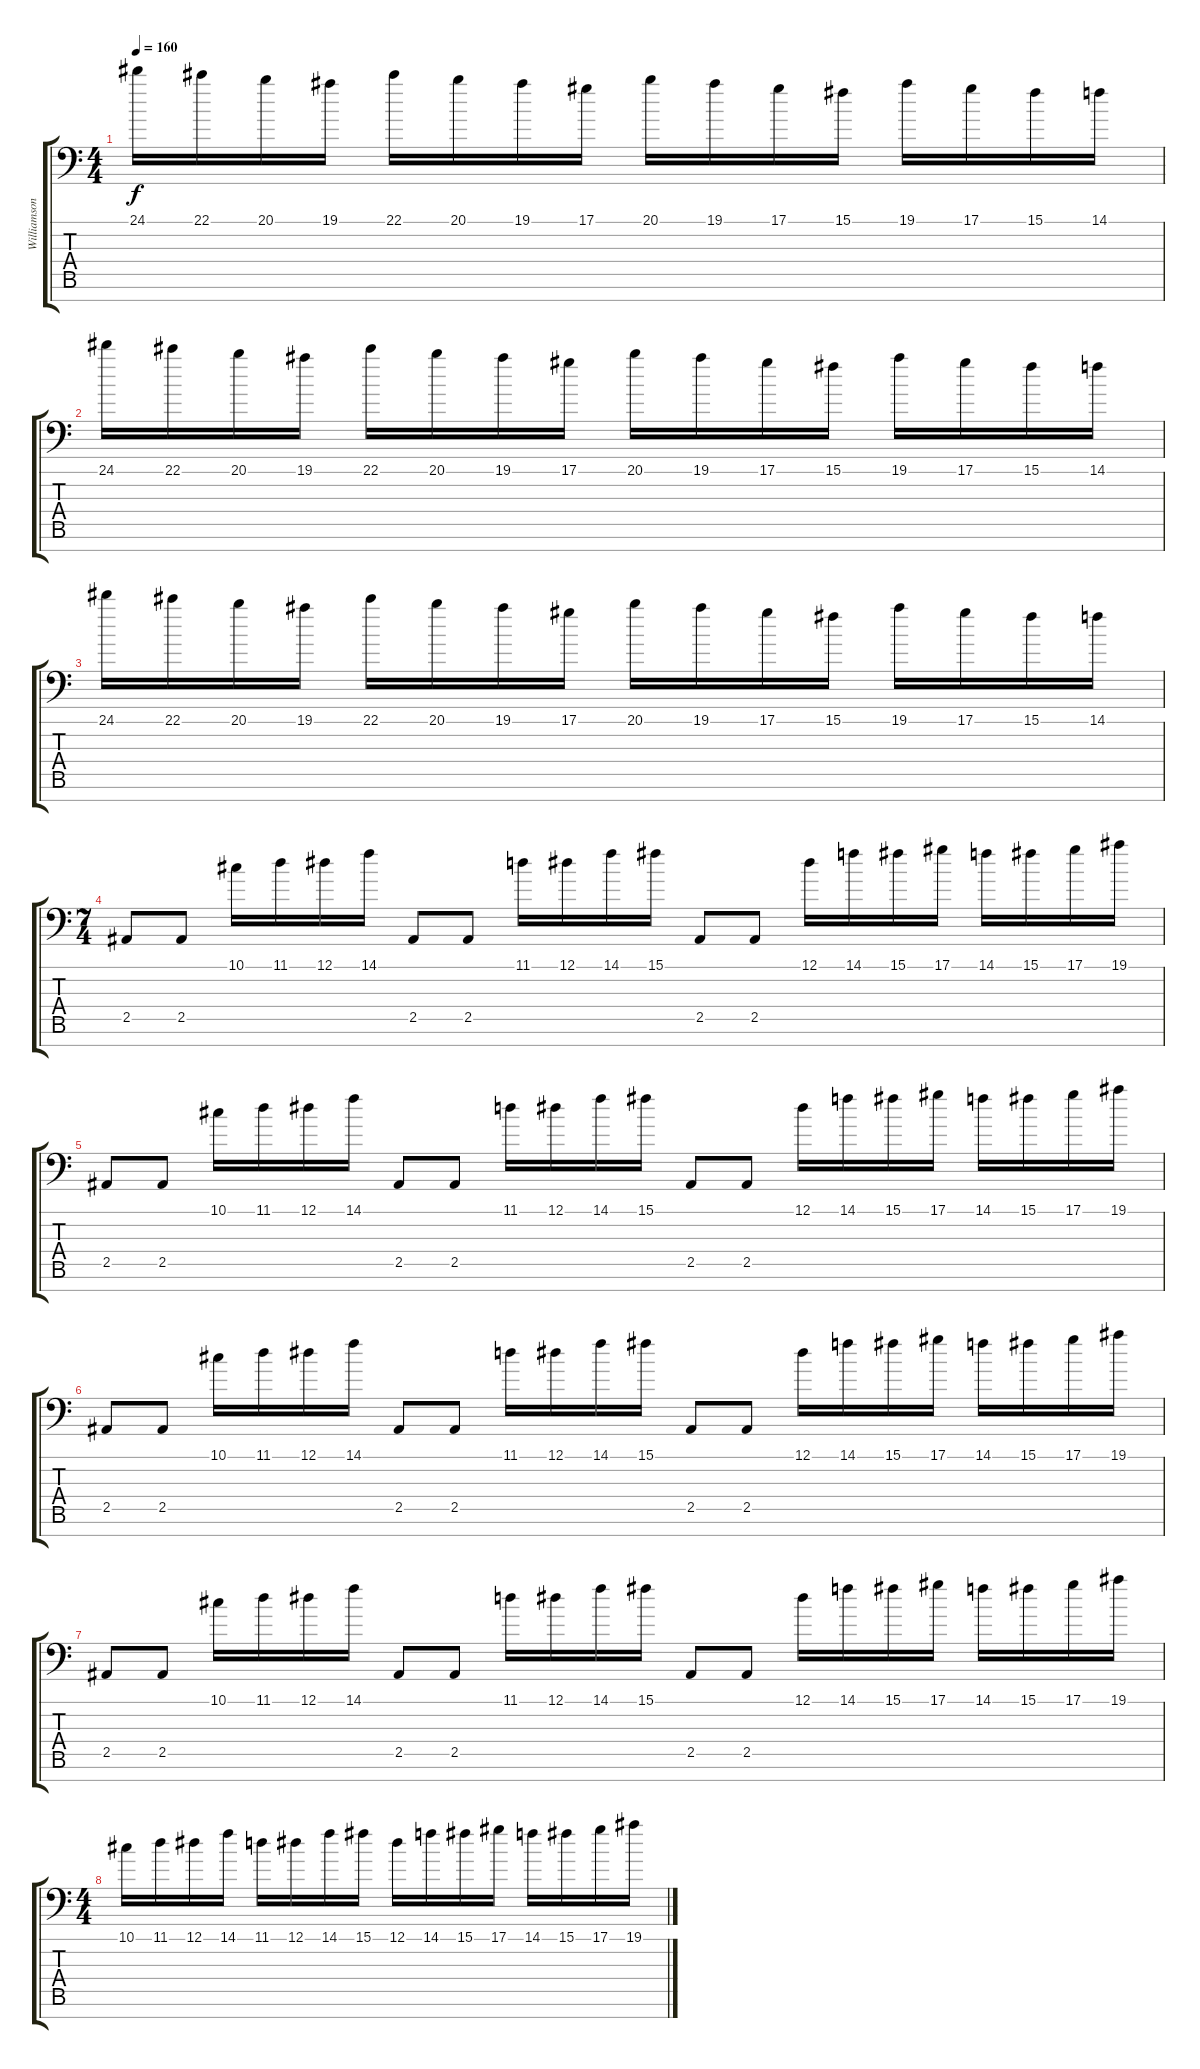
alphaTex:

\track ("Williamson Keyb2" "Williamson") {instrument stringensemble1}
\staff {score tabs}
\tuning (Eb4 Bb3 Gb3 Db3 Ab2 Eb2 Bb1) {hide}
\ts (4 4)
\tempo 160
\clef f4
\ks c
24.1.16{dy f} 22.1.16 20.1.16 19.1.16 22.1.16 20.1.16 19.1.16 17.1.16 20.1.16 19.1.16 17.1.16 15.1.16 19.1.16 17.1.16 15.1.16 14.1.16 |
24.1.16 22.1.16 20.1.16 19.1.16 22.1.16 20.1.16 19.1.16 17.1.16 20.1.16 19.1.16 17.1.16 15.1.16 19.1.16 17.1.16 15.1.16 14.1.16 |
24.1.16 22.1.16 20.1.16 19.1.16 22.1.16 20.1.16 19.1.16 17.1.16 20.1.16 19.1.16 17.1.16 15.1.16 19.1.16 17.1.16 15.1.16 14.1.16 |
\ts (7 4)
2.5.8 2.5.8 10.1.16 11.1.16 12.1.16 14.1.16 2.5.8 2.5.8 11.1.16 12.1.16 14.1.16 15.1.16 2.5.8 2.5.8 12.1.16 14.1.16 15.1.16 17.1.16 14.1.16 15.1.16 17.1.16 19.1.16 |
2.5.8 2.5.8 10.1.16 11.1.16 12.1.16 14.1.16 2.5.8 2.5.8 11.1.16 12.1.16 14.1.16 15.1.16 2.5.8 2.5.8 12.1.16 14.1.16 15.1.16 17.1.16 14.1.16 15.1.16 17.1.16 19.1.16 |
2.5.8 2.5.8 10.1.16 11.1.16 12.1.16 14.1.16 2.5.8 2.5.8 11.1.16 12.1.16 14.1.16 15.1.16 2.5.8 2.5.8 12.1.16 14.1.16 15.1.16 17.1.16 14.1.16 15.1.16 17.1.16 19.1.16 |
2.5.8 2.5.8 10.1.16 11.1.16 12.1.16 14.1.16 2.5.8 2.5.8 11.1.16 12.1.16 14.1.16 15.1.16 2.5.8 2.5.8 12.1.16 14.1.16 15.1.16 17.1.16 14.1.16 15.1.16 17.1.16 19.1.16 |
\ts (4 4)
10.1.16 11.1.16 12.1.16 14.1.16 11.1.16 12.1.16 14.1.16 15.1.16 12.1.16 14.1.16 15.1.16 17.1.16 14.1.16 15.1.16 17.1.16 19.1.16
